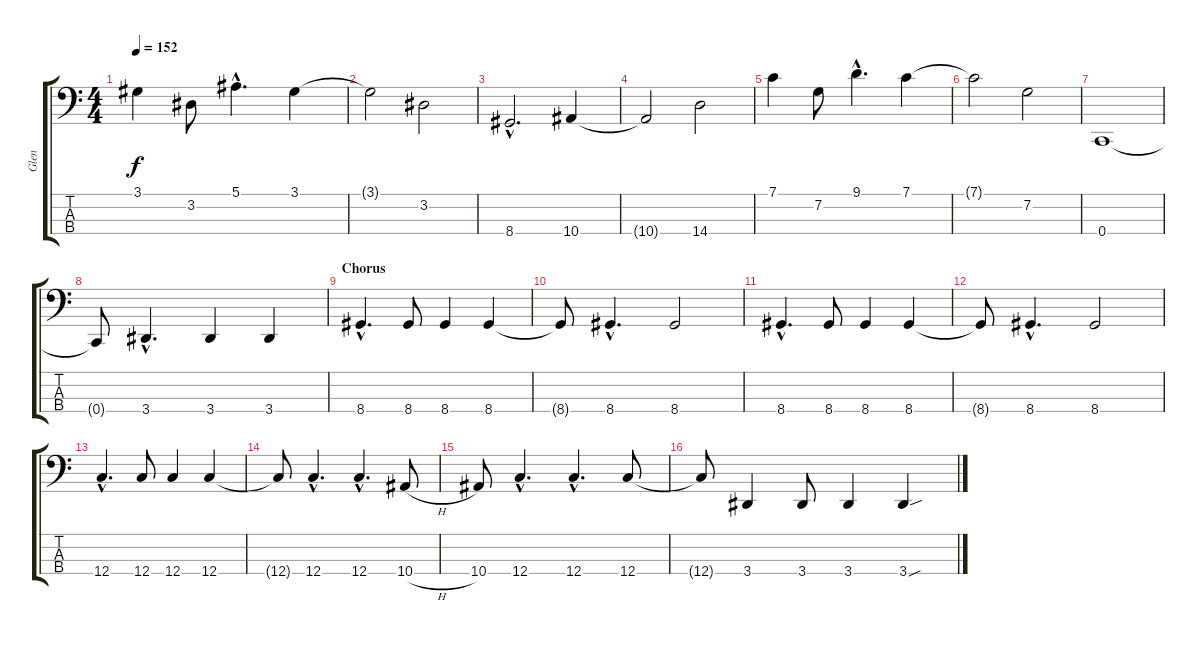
\track ("Glen" "Glen") {instrument electricbassfinger}
\staff {score tabs}
\tuning (F2 C2 G1 C1) {hide}
\ts (4 4)
\tempo 152
\clef f4
\ks c
3.1.4{dy f} 3.2.8 5.1{hac}.4{d} 3.1.4 |
3.1{t}.2 3.2.2 |
8.4{hac}.2{d} 10.4.4 |
10.4{t}.2 14.4.2 |
7.1.4 7.2.8 9.1{hac}.4{d} 7.1.4 |
7.1{t}.2 7.2.2 |
0.4.1 |
0.4{t}.8 3.4{hac}.4{d} 3.4.4 3.4.4 |
\section ("" "Chorus")
8.4{hac}.4{d volume 16} 8.4.8 8.4.4 8.4.4 |
8.4{t}.8 8.4{hac}.4{d} 8.4.2 |
8.4{hac}.4{d} 8.4.8 8.4.4 8.4.4 |
8.4{t}.8 8.4{hac}.4{d} 8.4.2 |
12.4{hac}.4{d} 12.4.8 12.4.4 12.4.4 |
12.4{t}.8 12.4{hac}.4{d} 12.4{hac}.4{d} 10.4{h}.8 |
10.4.8 12.4{hac}.4{d} 12.4{hac}.4{d} 12.4.8 |
12.4{t}.8 3.4.4 3.4.8 3.4.4 3.4{sou}.4
